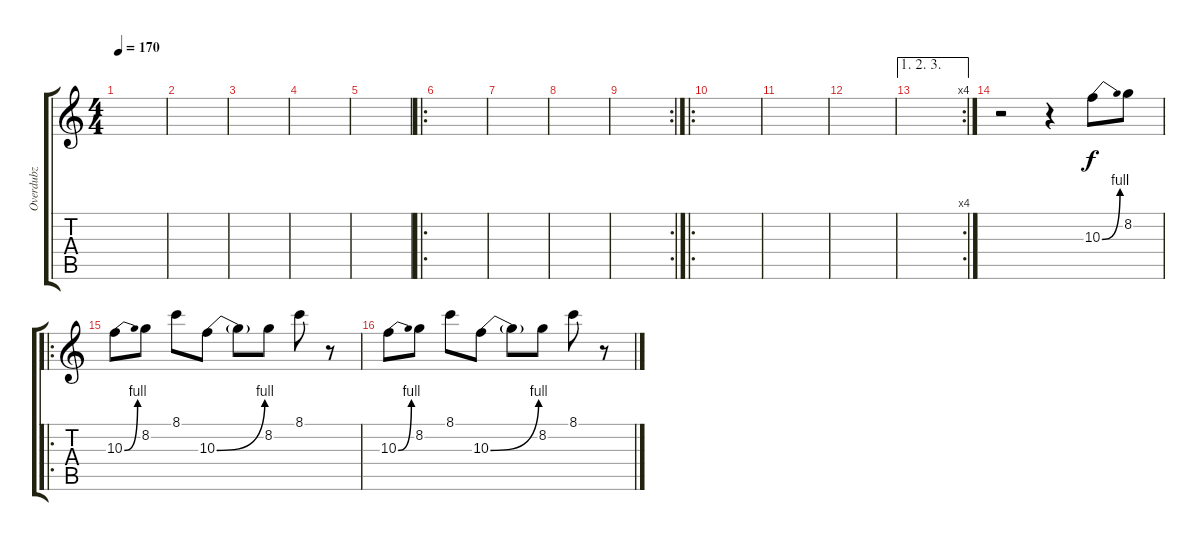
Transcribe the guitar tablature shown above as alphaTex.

\track ("Overdubz" "Overdubz") {instrument overdrivenguitar}
\staff {score tabs}
\tuning (E4 B3 G3 D3 A2 E2) {hide}
\ts (4 4)
\tempo 170
\clef g2
\ks c
|
|
|
|
|
\ro
|
|
|
\rc 2
|
\ro
|
|
|
\ae (1 2 3)
\rc 4
|
r.2 r.4 10.3{be (bend 0 0 60 4)}.8 8.2.8 |
\ro
10.3{be (bend 0 0 60 4)}.8 8.2.8 8.1.8 10.3{be (bend 0 0 60 4)}.8 10.3{t}.8 8.2.8 8.1.8 r.8 |
10.3{be (bend 0 0 60 4)}.8 8.2.8 8.1.8 10.3{be (bend 0 0 60 4)}.8 10.3{t}.8 8.2.8 8.1.8 r.8
